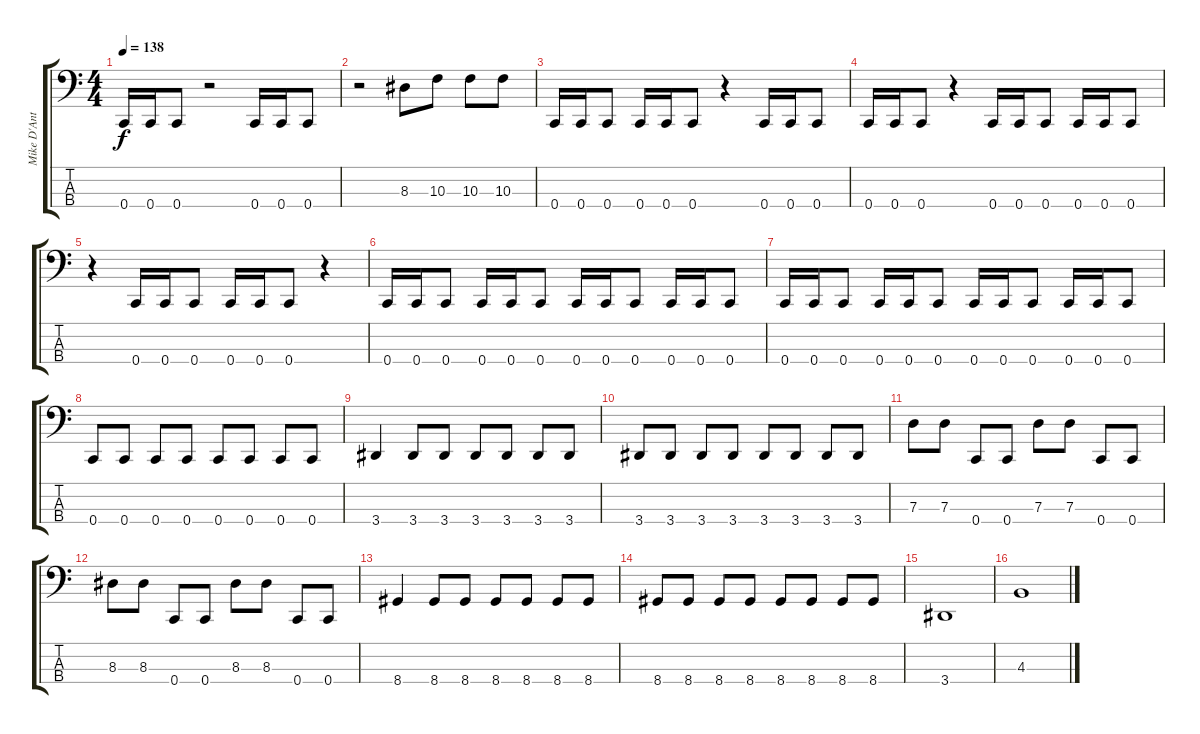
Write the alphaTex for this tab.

\track ("Mike D'Antonio" "Mike D'Ant") {instrument electricbasspick}
\staff {score tabs}
\tuning (F2 C2 G1 C1) {hide}
\ts (4 4)
\tempo 138
\clef f4
\ks c
0.4.16{dy f} 0.4.16 0.4.8 r.2 0.4.16 0.4.16 0.4.8 |
r.2 8.3.8 10.3.8 10.3.8 10.3.8 |
0.4.16 0.4.16 0.4.8 0.4.16 0.4.16 0.4.8 r.4 0.4.16 0.4.16 0.4.8 |
0.4.16 0.4.16 0.4.8 r.4 0.4.16 0.4.16 0.4.8 0.4.16 0.4.16 0.4.8 |
r.4 0.4.16 0.4.16 0.4.8 0.4.16 0.4.16 0.4.8 r.4 |
0.4.16 0.4.16 0.4.8 0.4.16 0.4.16 0.4.8 0.4.16 0.4.16 0.4.8 0.4.16 0.4.16 0.4.8 |
0.4.16 0.4.16 0.4.8 0.4.16 0.4.16 0.4.8 0.4.16 0.4.16 0.4.8 0.4.16 0.4.16 0.4.8 |
0.4.8 0.4.8 0.4.8 0.4.8 0.4.8 0.4.8 0.4.8 0.4.8 |
3.4.4 3.4.8 3.4.8 3.4.8 3.4.8 3.4.8 3.4.8 |
3.4.8 3.4.8 3.4.8 3.4.8 3.4.8 3.4.8 3.4.8 3.4.8 |
7.3.8 7.3.8 0.4.8 0.4.8 7.3.8 7.3.8 0.4.8 0.4.8 |
8.3.8 8.3.8 0.4.8 0.4.8 8.3.8 8.3.8 0.4.8 0.4.8 |
8.4.4 8.4.8 8.4.8 8.4.8 8.4.8 8.4.8 8.4.8 |
8.4.8 8.4.8 8.4.8 8.4.8 8.4.8 8.4.8 8.4.8 8.4.8 |
3.4.1 |
4.3.1
